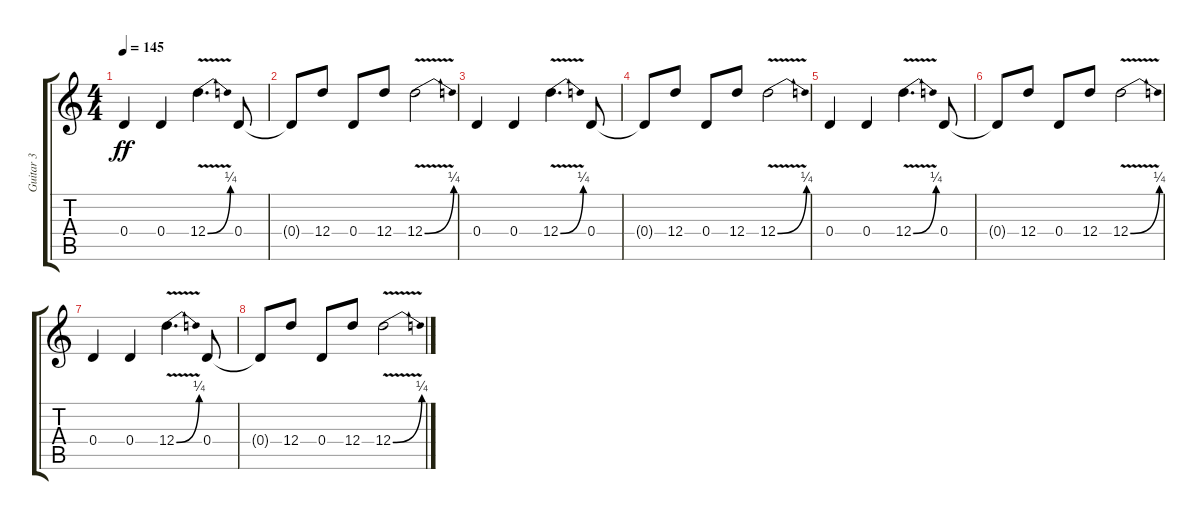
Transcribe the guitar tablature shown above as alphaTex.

\track ("Guitar 3" "Guitar 3") {instrument electricguitarjazz}
\staff {score tabs}
\tuning (E4 B3 G3 D3 A2 D2) {hide}
\ts (4 4)
\tempo 145
\clef g2
\ks c
0.4.4{dy ff} 0.4.4 12.4{be (bend 0 0 60 1) v}.4{d} 0.4.8 |
0.4{t}.8 12.4.8 0.4.8 12.4.8 12.4{be (bend 0 0 60 1) v}.2 |
0.4.4 0.4.4 12.4{be (bend 0 0 60 1) v}.4{d} 0.4.8 |
0.4{t}.8 12.4.8 0.4.8 12.4.8 12.4{be (bend 0 0 60 1) v}.2 |
0.4.4 0.4.4 12.4{be (bend 0 0 60 1) v}.4{d} 0.4.8 |
0.4{t}.8 12.4.8 0.4.8 12.4.8 12.4{be (bend 0 0 60 1) v}.2 |
0.4.4 0.4.4 12.4{be (bend 0 0 60 1) v}.4{d} 0.4.8 |
0.4{t}.8 12.4.8 0.4.8 12.4.8 12.4{be (bend 0 0 60 1) v}.2
